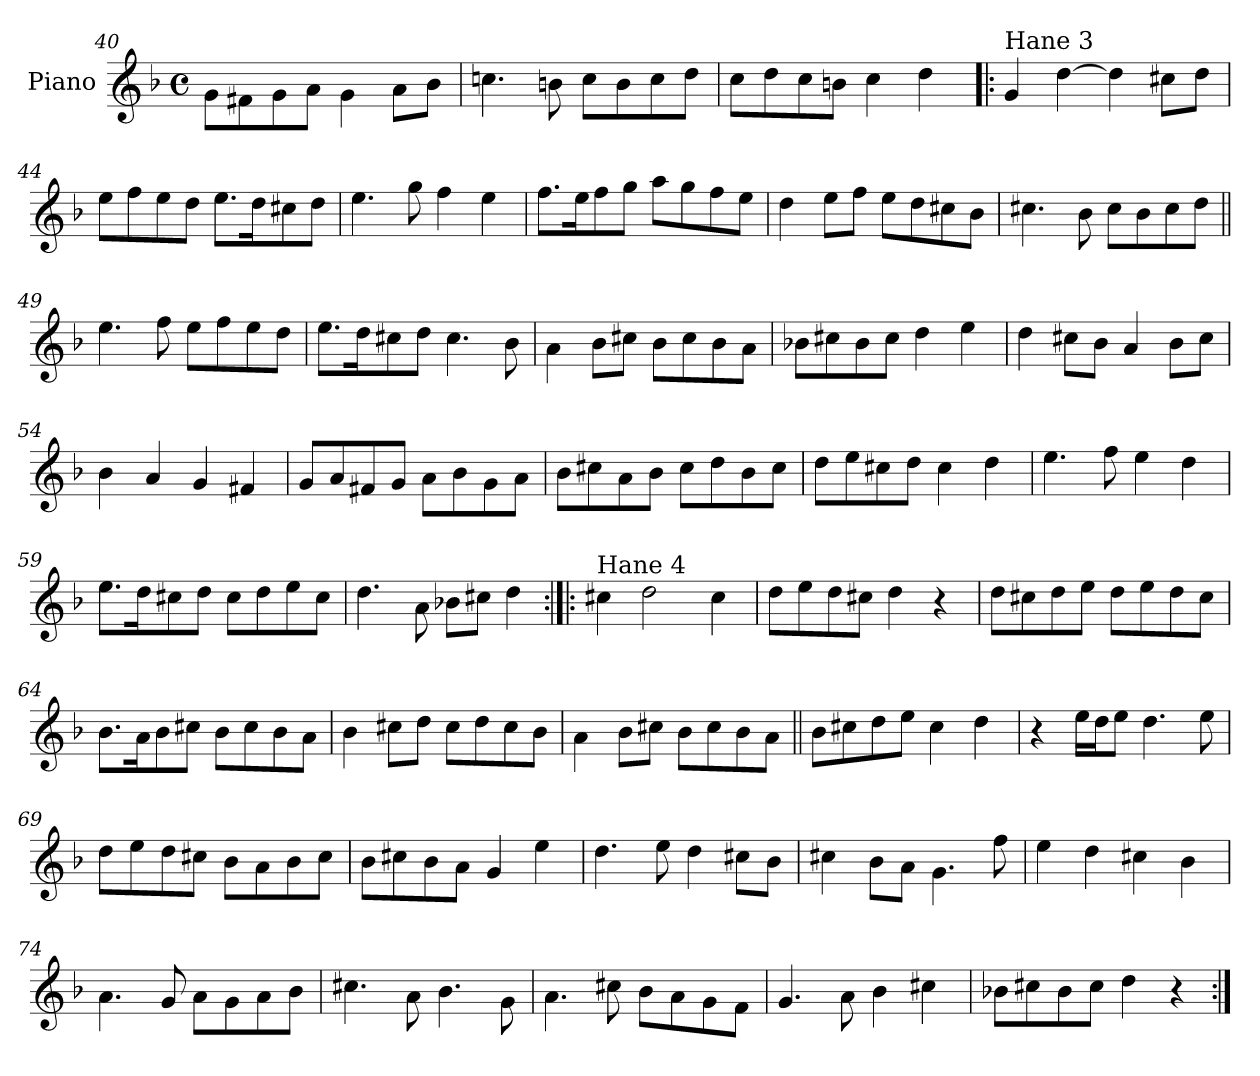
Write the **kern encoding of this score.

**kern
*part1
*staff1
*I"Piano
*I'Pno
*clefG2
*k[b-]
*F:
*M4/4
*met(c)
=40
8g\L
8f#X\
8g\
8a\J
4g\
8a\L
8b-\J
!!LO:LB:g=z
=41
4.ccn\
8bn\
8cc\L
8b\
8cc\
8dd\J
=42
8cc\L
8dd\
8cc\
8bn\J
4cc\
4dd\
=43!|:
!LO:TX:a:t=Hane 3
4g/
[4dd\
4dd\]
8cc#X\L
8dd\J
=44
8ee\L
8ff\
8ee\
8dd\J
8.ee\L
16dd\K
8cc#X\
8dd\J
!!LO:LB:g=z
=45
4.ee\
8gg\
4ff\
4ee\
=46
8.ff\L
16ee\K
8ff\
8gg\J
8aa\L
8gg\
8ff\
8ee\J
=47
4dd\
8ee\L
8ff\J
8ee\L
8dd\
8cc#X\
8b-\J
=48
4.cc#X\
8b-\
8cc#\L
8b-\
8cc#\
8dd\J
!!LO:LB:g=z
=49||
4.ee\
8ff\
8ee\L
8ff\
8ee\
8dd\J
=50
8.ee\L
16dd\K
8cc#X\
8dd\J
4.cc#\
8b-\
=51
4a\
8b-\L
8cc#X\J
8b-\L
8cc#\
8b-\
8a\J
=52
8b-X\L
8cc#X\
8b-\
8cc#\J
4dd\
4ee\
!!LO:LB:g=z
=53
4dd\
8cc#X\L
8b-\J
4a/
8b-\L
8cc#\J
=54
4b-\
4a/
4g/
4f#X/
=55
8g/L
8a/
8f#X/
8g/J
8a\L
8b-\
8g\
8a\J
=56
8b-\L
8cc#X\
8a\
8b-\J
8cc#\L
8dd\
8b-\
8cc#\J
!!LO:LB:g=z
=57
8dd\L
8ee\
8cc#X\
8dd\J
4cc#\
4dd\
=58
4.ee\
8ff\
4ee\
4dd\
=59
8.ee\L
16dd\K
8cc#X\
8dd\J
8cc#\L
8dd\
8ee\
8cc#\J
=60
4.dd\
8a\
8b-X\L
8cc#X\J
4dd\
!!LO:LB:g=z
=61:|!|:
!LO:TX:a:t=Hane 4
4cc#X\
2dd\
4cc#\
=62
8dd\L
8ee\
8dd\
8cc#X\J
4dd\
4r
=63
8dd\L
8cc#X\
8dd\
8ee\J
8dd\L
8ee\
8dd\
8cc#\J
=64
8.b-\L
16a\K
8b-\
8cc#X\J
8b-\L
8cc#\
8b-\
8a\J
!!LO:LB:g=z
=65
4b-\
8cc#X\L
8dd\J
8cc#\L
8dd\
8cc#\
8b-\J
=66
4a\
8b-\L
8cc#X\J
8b-\L
8cc#\
8b-\
8a\J
=67||
8b-\L
8cc#X\
8dd\
8ee\J
4cc#\
4dd\
=68
4r
16ee\LL
16dd\J
8ee\J
4.dd\
8ee\
!!LO:LB:g=z
=69
8dd\L
8ee\
8dd\
8cc#X\J
8b-\L
8a\
8b-\
8cc#\J
=70
8b-\L
8cc#X\
8b-\
8a\J
4g/
4ee\
=71
4.dd\
8ee\
4dd\
8cc#X\L
8b-\J
=72
4cc#X\
8b-\L
8a\J
4.g\
8ff\
=73
4ee\
4dd\
4cc#X\
4b-\
!!LO:LB:g=z
=74
4.a\
8g/
8a\L
8g\
8a\
8b-\J
=75
4.cc#X\
8a\
4.b-\
8g\
=76
4.a\
8cc#X\
8b-\L
8a\
8g\
8f\J
=77
4.g/
8a\
4b-\
4cc#X\
=78
8b-X\L
8cc#X\
8b-\
8cc#\J
4dd\
4r
=:|!
*-
